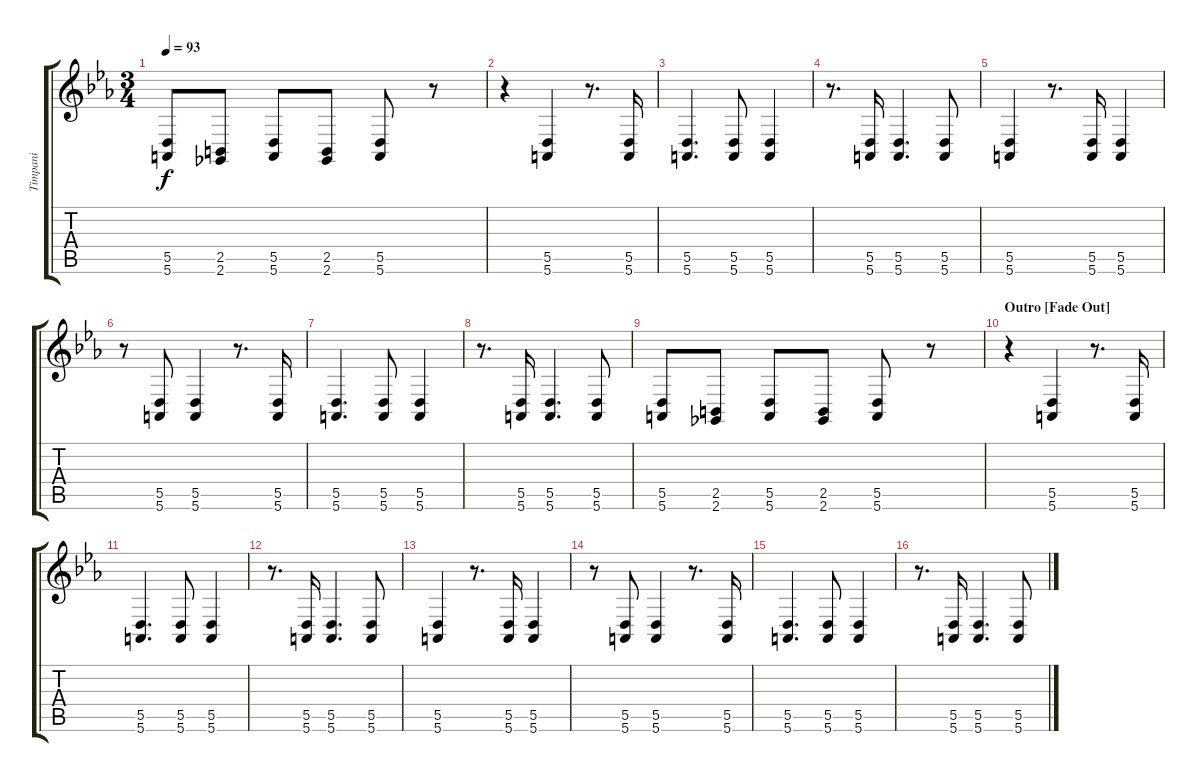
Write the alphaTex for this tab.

\track ("Timpani" "Timpani") {instrument timpani}
\staff {score tabs}
\tuning (E4 B3 G3 D3 A2 E2) {hide}
\ts (3 4)
\tempo 93
\clef g2
\ks cminor
(5.5 5.6).8{dy f} (2.5 2.6).8 (5.5 5.6).8 (2.5 2.6).8 (5.5 5.6).8 r.8 |
r.4 (5.5 5.6).4 r.8{d} (5.5 5.6).16 |
(5.5 5.6).4{d} (5.5 5.6).8 (5.5 5.6).4 |
r.8{d} (5.5 5.6).16 (5.5 5.6).4{d} (5.5 5.6).8 |
(5.5 5.6).4 r.8{d} (5.5 5.6).16 (5.5 5.6).4 |
r.8 (5.5 5.6).8 (5.5 5.6).4 r.8{d} (5.5 5.6).16 |
(5.5 5.6).4{d} (5.5 5.6).8 (5.5 5.6).4 |
r.8{d} (5.5 5.6).16 (5.5 5.6).4{d} (5.5 5.6).8 |
(5.5 5.6).8 (2.5 2.6).8 (5.5 5.6).8 (2.5 2.6).8 (5.5 5.6).8 r.8 |
\section ("" "Outro [Fade Out]")
r.4 (5.5 5.6).4 r.8{d} (5.5 5.6).16 |
(5.5 5.6).4{d} (5.5 5.6).8 (5.5 5.6).4 |
r.8{d} (5.5 5.6).16 (5.5 5.6).4{d} (5.5 5.6).8 |
(5.5 5.6).4 r.8{d} (5.5 5.6).16 (5.5 5.6).4 |
r.8 (5.5 5.6).8 (5.5 5.6).4 r.8{d} (5.5 5.6).16 |
(5.5 5.6).4{d} (5.5 5.6).8 (5.5 5.6).4 |
r.8{d} (5.5 5.6).16 (5.5 5.6).4{d} (5.5 5.6).8
